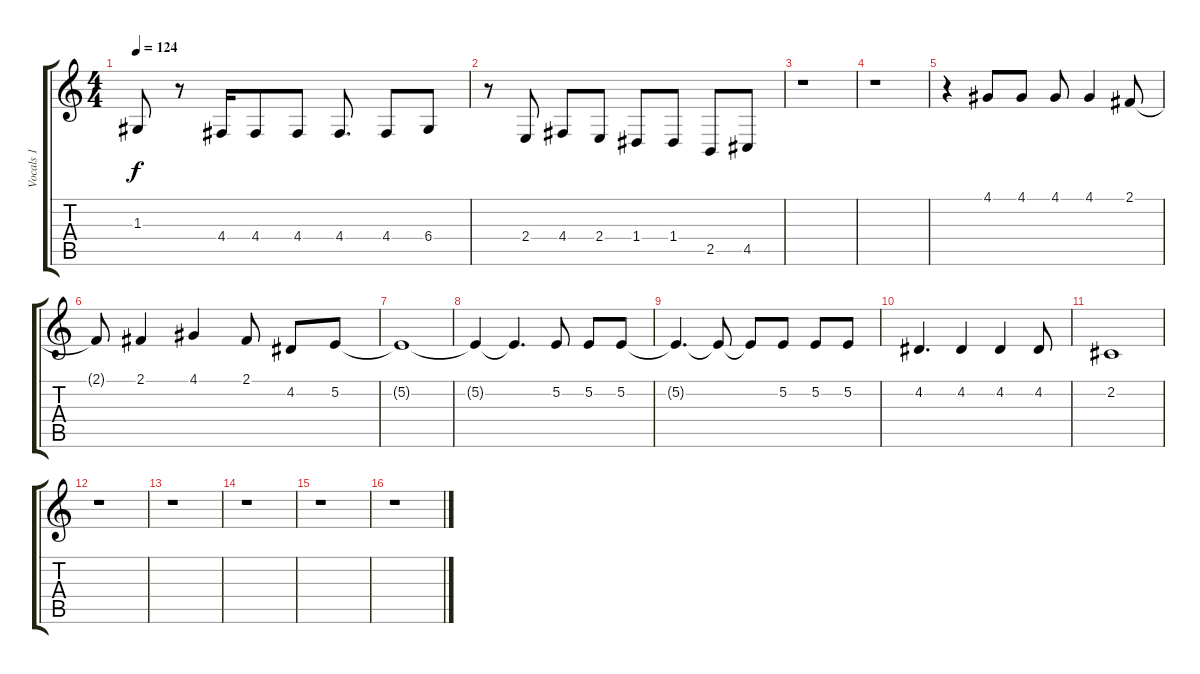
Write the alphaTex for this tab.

\track ("Vocals 1" "Vocals 1") {instrument flute}
\staff {score tabs}
\tuning (E4 B3 G3 D3 A2 E2) {hide}
\ts (4 4)
\tempo 124
\clef g2
\ks c
1.3{t}.8{dy f} r.8 4.4.16 4.4.8 4.4.8 4.4.8{d} 4.4.8 6.4.8 |
r.8 2.4.8 4.4.8 2.4.8 1.4.8 1.4.8 2.5.8 4.5.8 |
r.1 |
r.1 |
r.4 4.1.8 4.1.8 4.1.8 4.1.4 2.1.8 |
2.1{t}.8 2.1.4 4.1.4 2.1.8 4.2.8 5.2.8 |
5.2{t}.1 |
5.2{t}.4 5.2{t}.4{d} 5.2.8 5.2.8 5.2.8 |
5.2{t}.4{d} 5.2{t}.8 5.2{t}.8 5.2.8 5.2.8 5.2.8 |
4.2.4{d} 4.2.4 4.2.4 4.2.8 |
2.2.1 |
r.1 |
r.1 |
r.1 |
r.1 |
r.1
